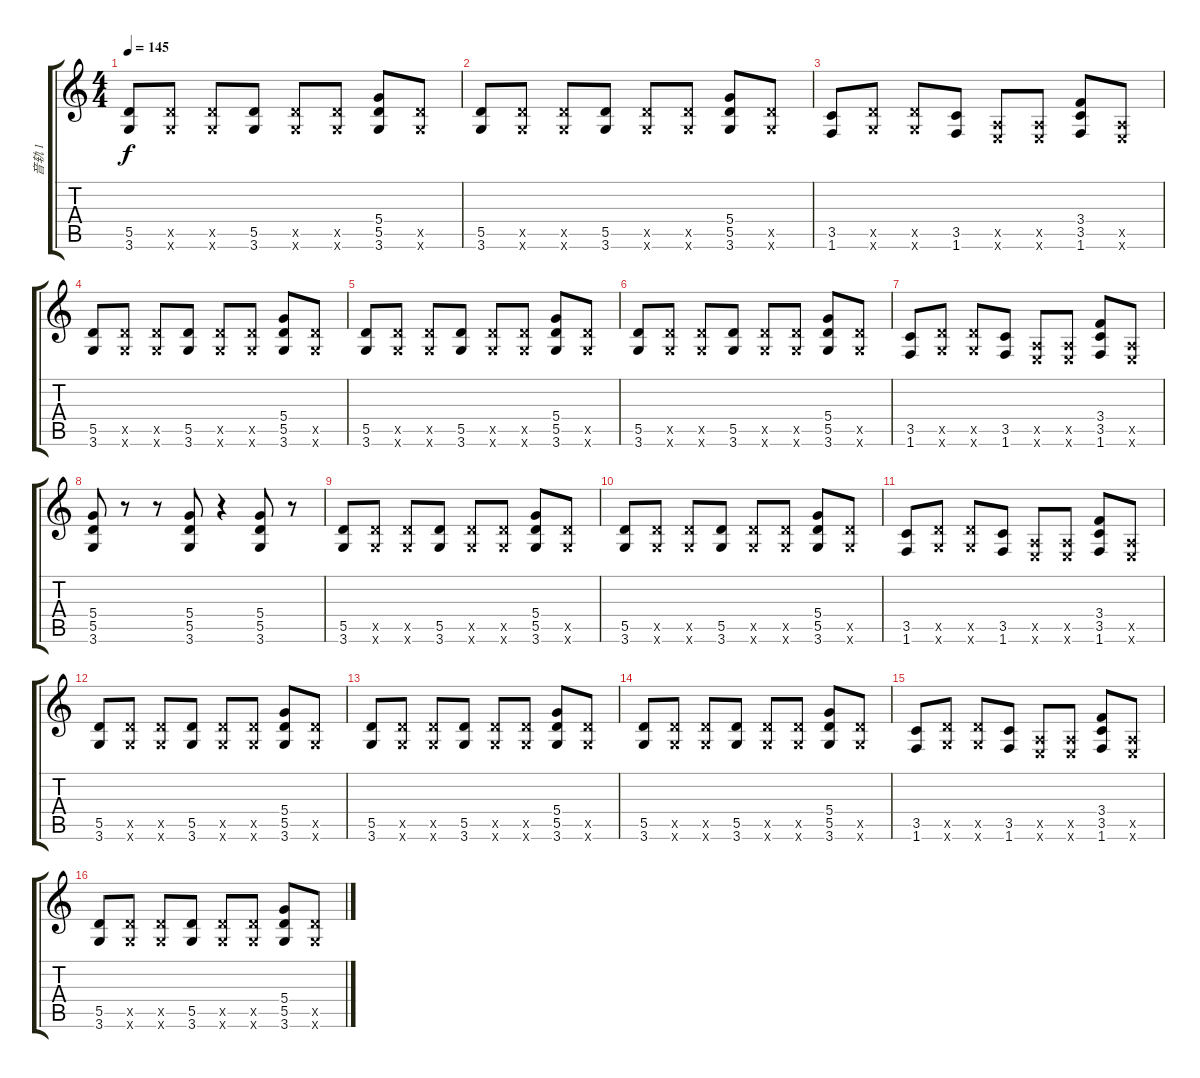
\track ("音轨 1" "音轨 1") {instrument acousticguitarnylon}
\staff {score tabs}
\tuning (E4 B3 G3 D3 A2 E2) {hide}
\ts (4 4)
\tempo 145
\clef g2
\ks c
(5.5 3.6).8{dy f} (5.5{x} 3.6{x}).8 (5.5{x} 3.6{x}).8 (5.5 3.6).8 (5.5{x} 3.6{x}).8 (5.5{x} 3.6{x}).8 (5.4 5.5 3.6).8 (5.5{x} 3.6{x}).8 |
(5.5 3.6).8 (5.5{x} 3.6{x}).8 (5.5{x} 3.6{x}).8 (5.5 3.6).8 (5.5{x} 3.6{x}).8 (5.5{x} 3.6{x}).8 (5.4 5.5 3.6).8 (5.5{x} 3.6{x}).8 |
(3.5 1.6).8 (5.5{x} 3.6{x}).8 (5.5{x} 3.6{x}).8 (3.5 1.6).8 (0.5{x} 0.6{x}).8 (0.5{x} 0.6{x}).8 (3.4 3.5 1.6).8 (0.5{x} 0.6{x}).8 |
(5.5 3.6).8 (5.5{x} 3.6{x}).8 (5.5{x} 3.6{x}).8 (5.5 3.6).8 (5.5{x} 3.6{x}).8 (5.5{x} 3.6{x}).8 (5.4 5.5 3.6).8 (5.5{x} 3.6{x}).8 |
(5.5 3.6).8 (5.5{x} 3.6{x}).8 (5.5{x} 3.6{x}).8 (5.5 3.6).8 (5.5{x} 3.6{x}).8 (5.5{x} 3.6{x}).8 (5.4 5.5 3.6).8 (5.5{x} 3.6{x}).8 |
(5.5 3.6).8 (5.5{x} 3.6{x}).8 (5.5{x} 3.6{x}).8 (5.5 3.6).8 (5.5{x} 3.6{x}).8 (5.5{x} 3.6{x}).8 (5.4 5.5 3.6).8 (5.5{x} 3.6{x}).8 |
(3.5 1.6).8 (5.5{x} 3.6{x}).8 (5.5{x} 3.6{x}).8 (3.5 1.6).8 (0.5{x} 0.6{x}).8 (0.5{x} 0.6{x}).8 (3.4 3.5 1.6).8 (0.5{x} 0.6{x}).8 |
(5.4 5.5 3.6).8 r.8 r.8 (5.4 5.5 3.6).8 r.4 (5.4 5.5 3.6).8 r.8 |
(5.5 3.6).8 (5.5{x} 3.6{x}).8 (5.5{x} 3.6{x}).8 (5.5 3.6).8 (5.5{x} 3.6{x}).8 (5.5{x} 3.6{x}).8 (5.4 5.5 3.6).8 (5.5{x} 3.6{x}).8 |
(5.5 3.6).8 (5.5{x} 3.6{x}).8 (5.5{x} 3.6{x}).8 (5.5 3.6).8 (5.5{x} 3.6{x}).8 (5.5{x} 3.6{x}).8 (5.4 5.5 3.6).8 (5.5{x} 3.6{x}).8 |
(3.5 1.6).8 (5.5{x} 3.6{x}).8 (5.5{x} 3.6{x}).8 (3.5 1.6).8 (0.5{x} 0.6{x}).8 (0.5{x} 0.6{x}).8 (3.4 3.5 1.6).8 (0.5{x} 0.6{x}).8 |
(5.5 3.6).8 (5.5{x} 3.6{x}).8 (5.5{x} 3.6{x}).8 (5.5 3.6).8 (5.5{x} 3.6{x}).8 (5.5{x} 3.6{x}).8 (5.4 5.5 3.6).8 (5.5{x} 3.6{x}).8 |
(5.5 3.6).8 (5.5{x} 3.6{x}).8 (5.5{x} 3.6{x}).8 (5.5 3.6).8 (5.5{x} 3.6{x}).8 (5.5{x} 3.6{x}).8 (5.4 5.5 3.6).8 (5.5{x} 3.6{x}).8 |
(5.5 3.6).8 (5.5{x} 3.6{x}).8 (5.5{x} 3.6{x}).8 (5.5 3.6).8 (5.5{x} 3.6{x}).8 (5.5{x} 3.6{x}).8 (5.4 5.5 3.6).8 (5.5{x} 3.6{x}).8 |
(3.5 1.6).8 (5.5{x} 3.6{x}).8 (5.5{x} 3.6{x}).8 (3.5 1.6).8 (0.5{x} 0.6{x}).8 (0.5{x} 0.6{x}).8 (3.4 3.5 1.6).8 (0.5{x} 0.6{x}).8 |
(5.5 3.6).8 (5.5{x} 3.6{x}).8 (5.5{x} 3.6{x}).8 (5.5 3.6).8 (5.5{x} 3.6{x}).8 (5.5{x} 3.6{x}).8 (5.4 5.5 3.6).8 (5.5{x} 3.6{x}).8
